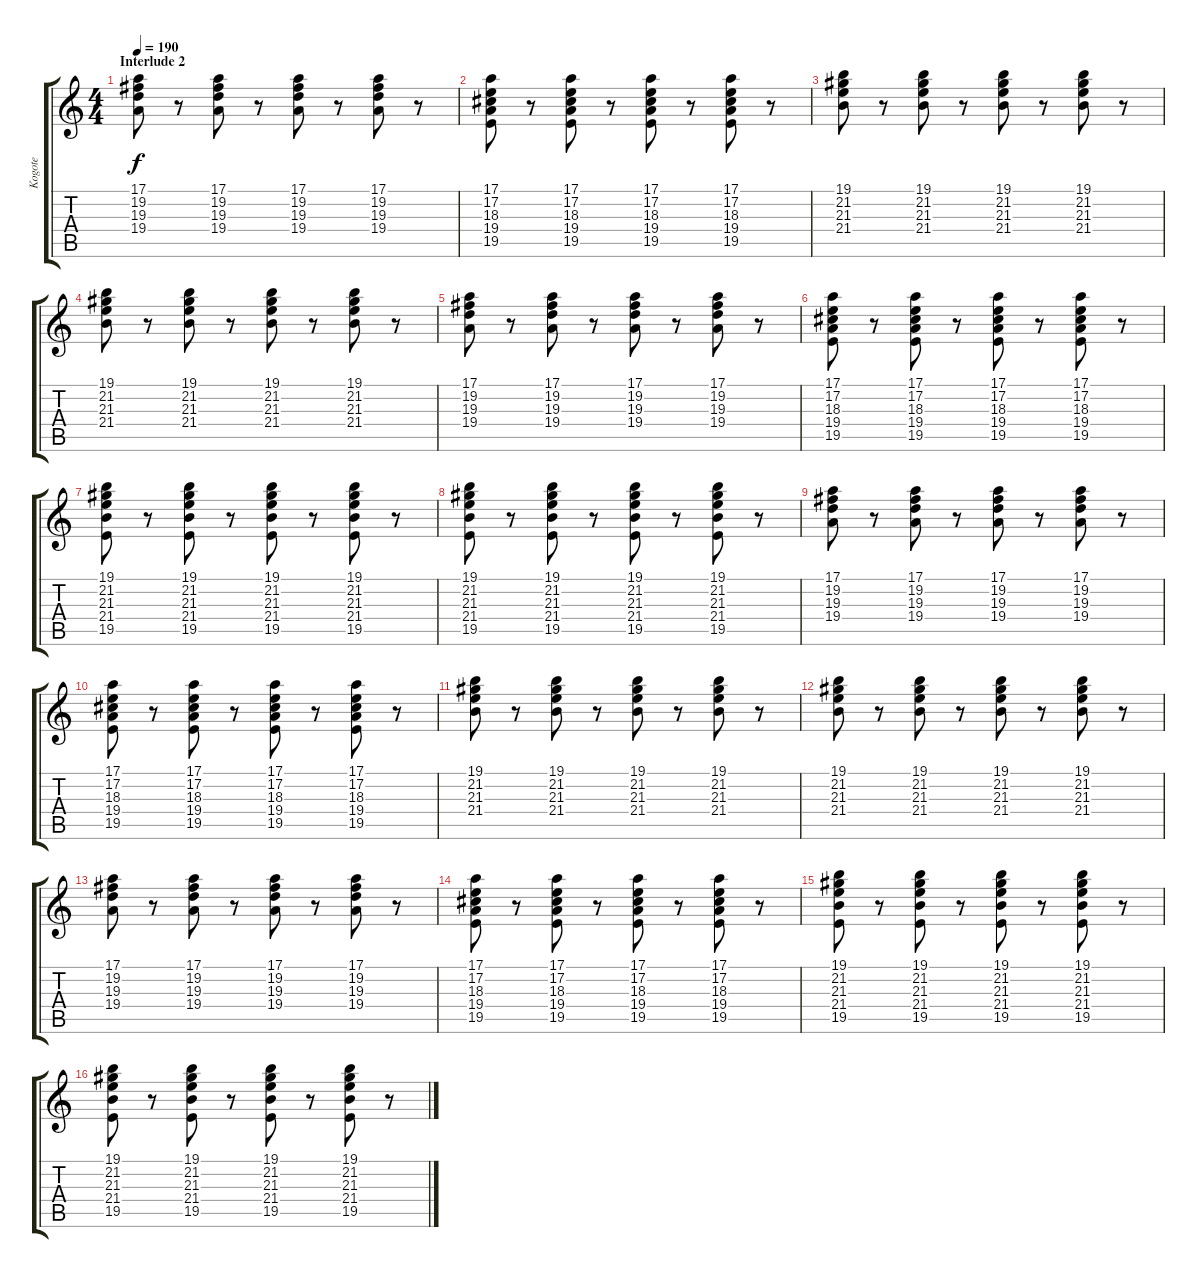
\track ("Kogote" "Kogote") {instrument rockorgan}
\staff {score tabs}
\tuning (E4 B3 G3 D3 A2 E2) {hide}
\ts (4 4)
\section ("" "Interlude 2")
\tempo 190
\clef g2
\ks c
(17.1 19.2 19.3 19.4).8{dy f} r.8 (17.1 19.2 19.3 19.4).8 r.8 (17.1 19.2 19.3 19.4).8 r.8 (17.1 19.2 19.3 19.4).8 r.8 |
(17.1 17.2 18.3 19.4 19.5).8 r.8 (17.1 17.2 18.3 19.4 19.5).8 r.8 (17.1 17.2 18.3 19.4 19.5).8 r.8 (17.1 17.2 18.3 19.4 19.5).8 r.8 |
(19.1 21.2 21.3 21.4).8 r.8 (19.1 21.2 21.3 21.4).8 r.8 (19.1 21.2 21.3 21.4).8 r.8 (19.1 21.2 21.3 21.4).8 r.8 |
(19.1 21.2 21.3 21.4).8 r.8 (19.1 21.2 21.3 21.4).8 r.8 (19.1 21.2 21.3 21.4).8 r.8 (19.1 21.2 21.3 21.4).8 r.8 |
(17.1 19.2 19.3 19.4).8 r.8 (17.1 19.2 19.3 19.4).8 r.8 (17.1 19.2 19.3 19.4).8 r.8 (17.1 19.2 19.3 19.4).8 r.8 |
(17.1 17.2 18.3 19.4 19.5).8 r.8 (17.1 17.2 18.3 19.4 19.5).8 r.8 (17.1 17.2 18.3 19.4 19.5).8 r.8 (17.1 17.2 18.3 19.4 19.5).8 r.8 |
(19.1 21.2 21.3 21.4 19.5).8 r.8 (19.1 21.2 21.3 21.4 19.5).8 r.8 (19.1 21.2 21.3 21.4 19.5).8 r.8 (19.1 21.2 21.3 21.4 19.5).8 r.8 |
(19.1 21.2 21.3 21.4 19.5).8 r.8 (19.1 21.2 21.3 21.4 19.5).8 r.8 (19.1 21.2 21.3 21.4 19.5).8 r.8 (19.1 21.2 21.3 21.4 19.5).8 r.8 |
(17.1 19.2 19.3 19.4).8 r.8 (17.1 19.2 19.3 19.4).8 r.8 (17.1 19.2 19.3 19.4).8 r.8 (17.1 19.2 19.3 19.4).8 r.8 |
(17.1 17.2 18.3 19.4 19.5).8 r.8 (17.1 17.2 18.3 19.4 19.5).8 r.8 (17.1 17.2 18.3 19.4 19.5).8 r.8 (17.1 17.2 18.3 19.4 19.5).8 r.8 |
(19.1 21.2 21.3 21.4).8 r.8 (19.1 21.2 21.3 21.4).8 r.8 (19.1 21.2 21.3 21.4).8 r.8 (19.1 21.2 21.3 21.4).8 r.8 |
(19.1 21.2 21.3 21.4).8 r.8 (19.1 21.2 21.3 21.4).8 r.8 (19.1 21.2 21.3 21.4).8 r.8 (19.1 21.2 21.3 21.4).8 r.8 |
(17.1 19.2 19.3 19.4).8 r.8 (17.1 19.2 19.3 19.4).8 r.8 (17.1 19.2 19.3 19.4).8 r.8 (17.1 19.2 19.3 19.4).8 r.8 |
(17.1 17.2 18.3 19.4 19.5).8 r.8 (17.1 17.2 18.3 19.4 19.5).8 r.8 (17.1 17.2 18.3 19.4 19.5).8 r.8 (17.1 17.2 18.3 19.4 19.5).8 r.8 |
(19.1 21.2 21.3 21.4 19.5).8 r.8 (19.1 21.2 21.3 21.4 19.5).8 r.8 (19.1 21.2 21.3 21.4 19.5).8 r.8 (19.1 21.2 21.3 21.4 19.5).8 r.8 |
(19.1 21.2 21.3 21.4 19.5).8 r.8 (19.1 21.2 21.3 21.4 19.5).8 r.8 (19.1 21.2 21.3 21.4 19.5).8 r.8 (19.1 21.2 21.3 21.4 19.5).8 r.8
